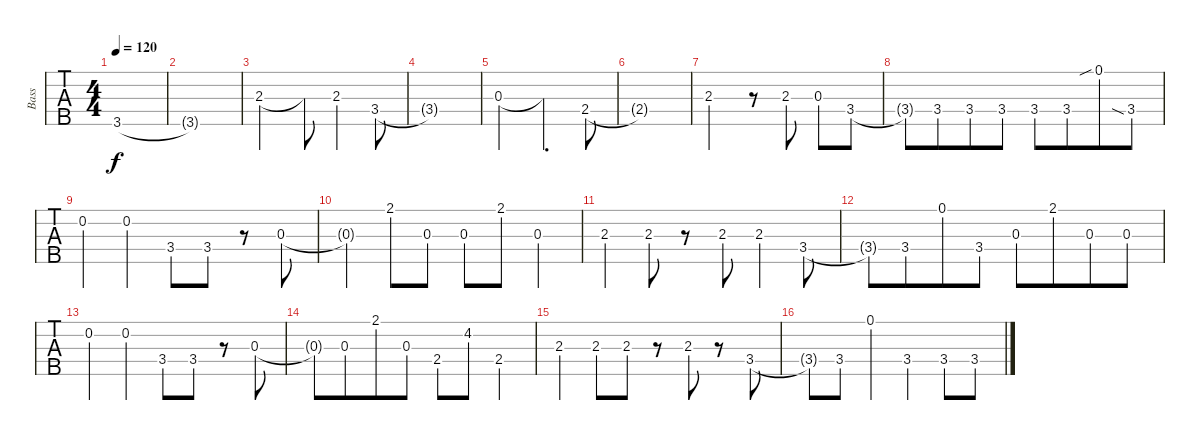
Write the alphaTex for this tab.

\track ("Bass" "Bass") {instrument electricbassfinger}
\staff {tabs}
\tuning (G2 D2 A1 E1 B0) {hide}
\ts (4 4)
\tempo 120
\clef f4
\ks d
3.5.1{dy f} |
3.5{t}.1 |
2.3.2 2.3{t}.8 2.3.4 3.4.8 |
3.4{t}.1 |
0.3.2 0.3{t}.4{d} 2.4.8 |
2.4{t}.1 |
2.3.2 r.8 2.3.8 0.3.8 3.4.8 |
3.4{t}.8 3.4.8{beam merge} 3.4.8 3.4.8 3.4.8 3.4.8{beam merge} 0.1{sib}.8 3.4{sia}.8 |
0.2.4{beam Down} 0.2.4 3.4.8 3.4.8 r.8 0.3.8 |
0.3{t}.4 2.1.8 0.3.8 0.3.8 2.1.8 0.3.4 |
2.3.4 2.3.8 r.8 2.3.8 2.3.4 3.4.8 |
3.4{t}.8 3.4.8{beam merge} 0.1.8 3.4.8 0.3.8{beam Up} 2.1.8{beam Up beam merge} 0.3.8{beam Up} 0.3.8{beam Up} |
0.2.4{beam Down} 0.2.4 3.4.8 3.4.8 r.8 0.3.8 |
0.3{t}.8 0.3.8{beam merge} 2.1.8 0.3.8 2.4.8 4.2.8 2.4.4 |
2.3.4 2.3.8 2.3.8 r.8 2.3.8 r.8 3.4.8 |
3.4{t}.8 3.4.8 0.1.4 3.4.4 3.4.8 3.4.8
